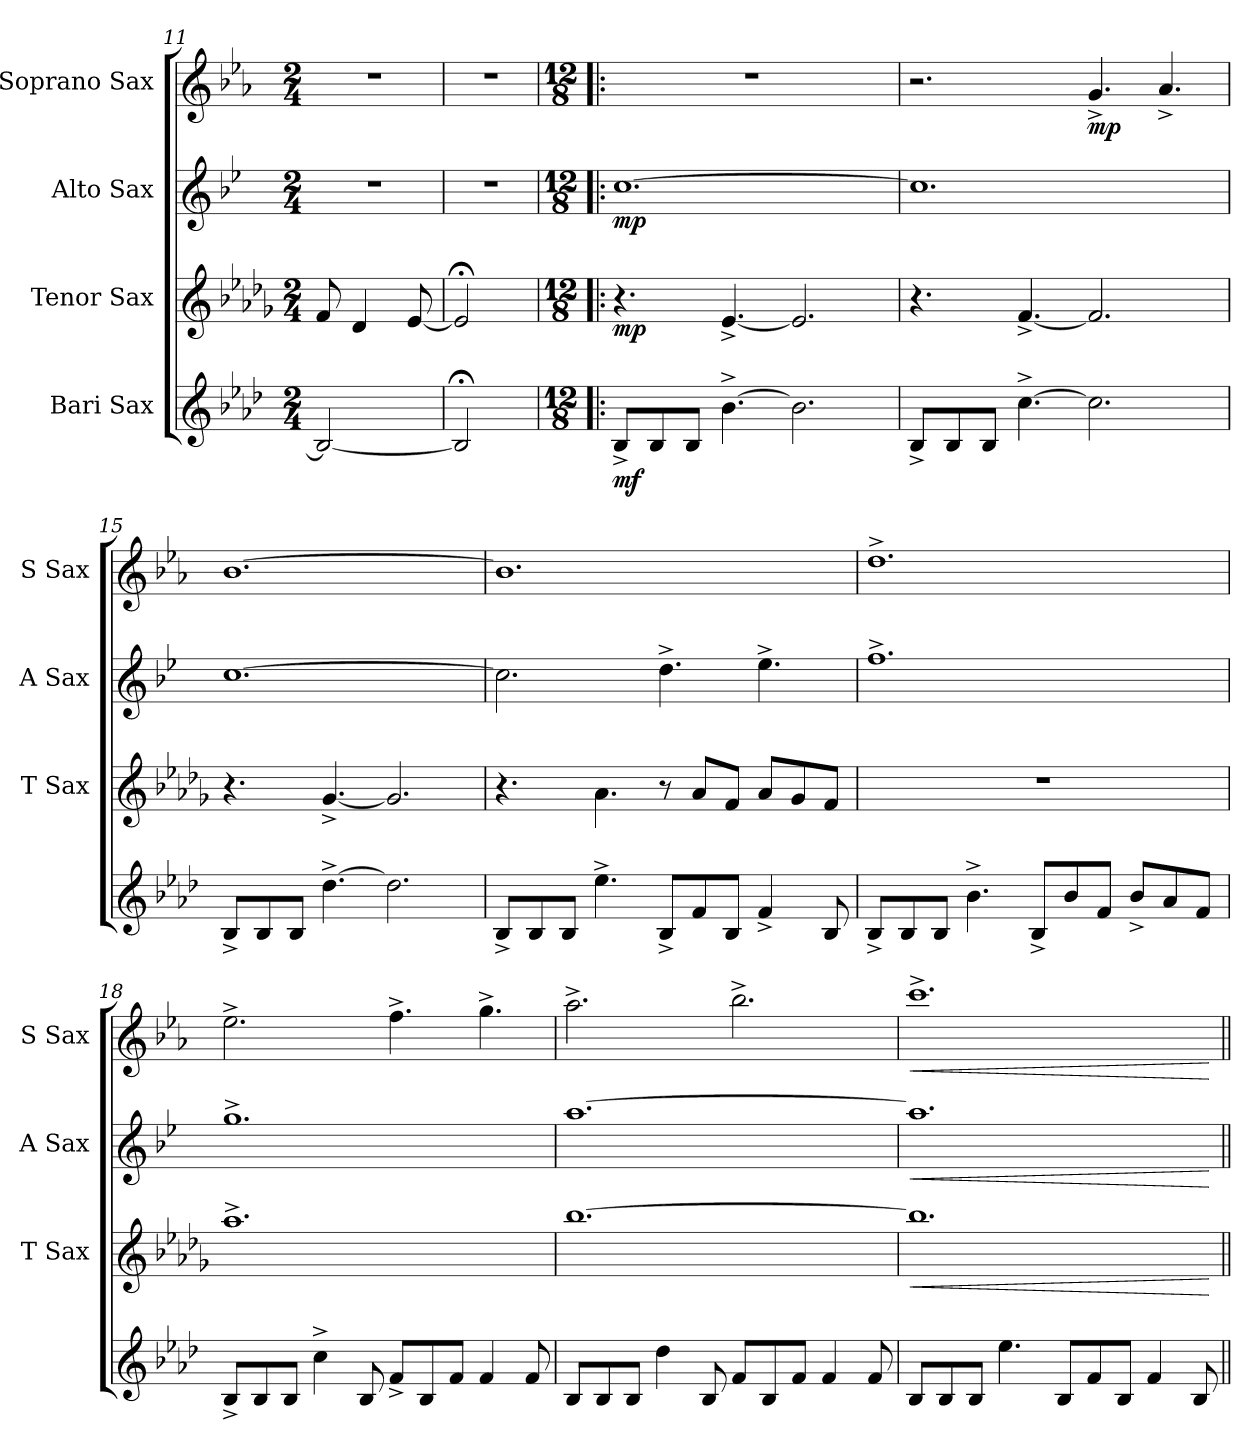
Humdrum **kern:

**kern	**dynam	**kern	**dynam	**kern	**dynam	**kern	**dynam
*part4	*part4	*part3	*part3	*part2	*part2	*part1	*part1
*staff4	*staff4	*staff3	*staff3	*staff2	*staff2	*staff1	*staff1
*I"Bari Sax	*	*I"Tenor Sax	*	*I"Alto Sax	*	*I"Soprano Sax	*
*	*	*I'T Sax	*	*I'A Sax	*	*I'S Sax	*
*clefG2	*	*clefG2	*	*clefG2	*	*clefG2	*
*ITrd8c14	*	*ITrd8c14	*	*ITrd5c9	*	*ITrd1c2	*
*k[b-e-a-d-]	*	*k[b-e-a-d-g-]	*	*k[b-e-a-d-g-]	*	*k[b-e-a-d-g-]	*
*A-:	*	*D-:	*	*D-:	*	*D-:	*
*M2/4	*	*M2/4	*	*M2/4	*	*M2/4	*
=11	=11	=11	=11	=11	=11	=11	=11
2BB-/_	.	8F/	.	2r	.	2r	.
.	.	4D-/	.	.	.	.	.
.	.	[8E-/	.	.	.	.	.
=12	=12	=12	=12	=12	=12	=12	=12
2BB-;<Z/]	.	2E-;<Z/]	.	2r	.	2r	.
!!LO:LB:g=z
=13!|:	=13!|:	=13!|:	=13!|:	=13!|:	=13!|:	=13!|:	=13!|:
!!LO:REH:place=s1:a:B:enc=circle:fs=11.9:t=13
*M12/8	*	*M12/8	*	*M12/8	*	*M12/8	*
*	*	*	*	*	*	*MM186	*
!	!LO:DY:b	!	!LO:DY:b	!	!LO:DY:b	!	!
8BB-^</L	mf	4.r	mp	[1.e-	mp	1.r	.
8BB-/	.	.	.	.	.	.	.
8BB-/J	.	.	.	.	.	.	.
[4.B-^>\	.	[4.E-^</	.	.	.	.	.
2.B-\]	.	2.E-/]	.	.	.	.	.
=14	=14	=14	=14	=14	=14	=14	=14
8BB-^</L	.	4.r	.	1.e-]	.	2.r	.
8BB-/	.	.	.	.	.	.	.
8BB-/J	.	.	.	.	.	.	.
[4.c^>\	.	[4.F^</	.	.	.	.	.
!	!	!	!	!	!	!	!LO:DY:b
2.c\]	.	2.F/]	.	.	.	4.f^</	mp
.	.	.	.	.	.	4.g-^</	.
=15	=15	=15	=15	=15	=15	=15	=15
8BB-^</L	.	4.r	.	[1.e-	.	[1.a-	.
8BB-/	.	.	.	.	.	.	.
8BB-/J	.	.	.	.	.	.	.
[4.d-^>\	.	[4.G-^</	.	.	.	.	.
2.d-\]	.	2.G-/]	.	.	.	.	.
=16	=16	=16	=16	=16	=16	=16	=16
8BB-^</L	.	4.r	.	2.e-\]	.	1.a-]	.
8BB-/	.	.	.	.	.	.	.
8BB-/J	.	.	.	.	.	.	.
4.e-^>\	.	4.A-\	.	.	.	.	.
8BB-^</L	.	8r	.	4.f^>\	.	.	.
8F/	.	8A-/L	.	.	.	.	.
8BB-/J	.	8F/J	.	.	.	.	.
4F^</	.	8A-/L	.	4.g-^>\	.	.	.
.	.	8G-/	.	.	.	.	.
8BB-/	.	8F/J	.	.	.	.	.
=17	=17	=17	=17	=17	=17	=17	=17
8BB-^</L	.	1.r	.	1.a-^>	.	1.cc^>	.
8BB-/	.	.	.	.	.	.	.
8BB-/J	.	.	.	.	.	.	.
4.B-^>\	.	.	.	.	.	.	.
8BB-^</L	.	.	.	.	.	.	.
8B-/	.	.	.	.	.	.	.
8F/J	.	.	.	.	.	.	.
8B-^</L	.	.	.	.	.	.	.
8A-/	.	.	.	.	.	.	.
8F/J	.	.	.	.	.	.	.
=18	=18	=18	=18	=18	=18	=18	=18
8BB-^</L	.	1.a-^>	.	1.b-^>	.	2.dd-^>\	.
8BB-/	.	.	.	.	.	.	.
8BB-/J	.	.	.	.	.	.	.
4c^>\	.	.	.	.	.	.	.
8BB-/	.	.	.	.	.	.	.
8F^</L	.	.	.	.	.	4.ee-^>\	.
8BB-/	.	.	.	.	.	.	.
8F/J	.	.	.	.	.	.	.
4F/	.	.	.	.	.	4.ff^>\	.
8F/	.	.	.	.	.	.	.
!!LO:PB:g=z
=19	=19	=19	=19	=19	=19	=19	=19
8BB-/L	.	[1.b-	.	[1.cc	.	2.gg-^>\	.
8BB-/	.	.	.	.	.	.	.
8BB-/J	.	.	.	.	.	.	.
4d-\	.	.	.	.	.	.	.
8BB-/	.	.	.	.	.	.	.
8F/L	.	.	.	.	.	2.aa-^>\	.
8BB-/	.	.	.	.	.	.	.
8F/J	.	.	.	.	.	.	.
4F/	.	.	.	.	.	.	.
8F/	.	.	.	.	.	.	.
=20	=20	=20	=20	=20	=20	=20	=20
!	!	!	!LO:HP:b	!	!LO:HP:b	!	!LO:HP:b
8BB-/L	.	1.b-]	<	1.cc]	<	1.bb-^>	<
8BB-/	.	.	.	.	.	.	.
8BB-/J	.	.	.	.	.	.	.
4.e-\	.	.	.	.	.	.	.
8BB-/L	.	.	.	.	.	.	.
8F/	.	.	.	.	.	.	.
8BB-/J	.	.	.	.	.	.	.
4F/	.	.	.	.	.	.	.
8BB-/	.	.	.	.	.	.	.
.	.	.	[	.	[	.	[
=||	=||	=||	=||	=||	=||	=||	=||
*-	*-	*-	*-	*-	*-	*-	*-
